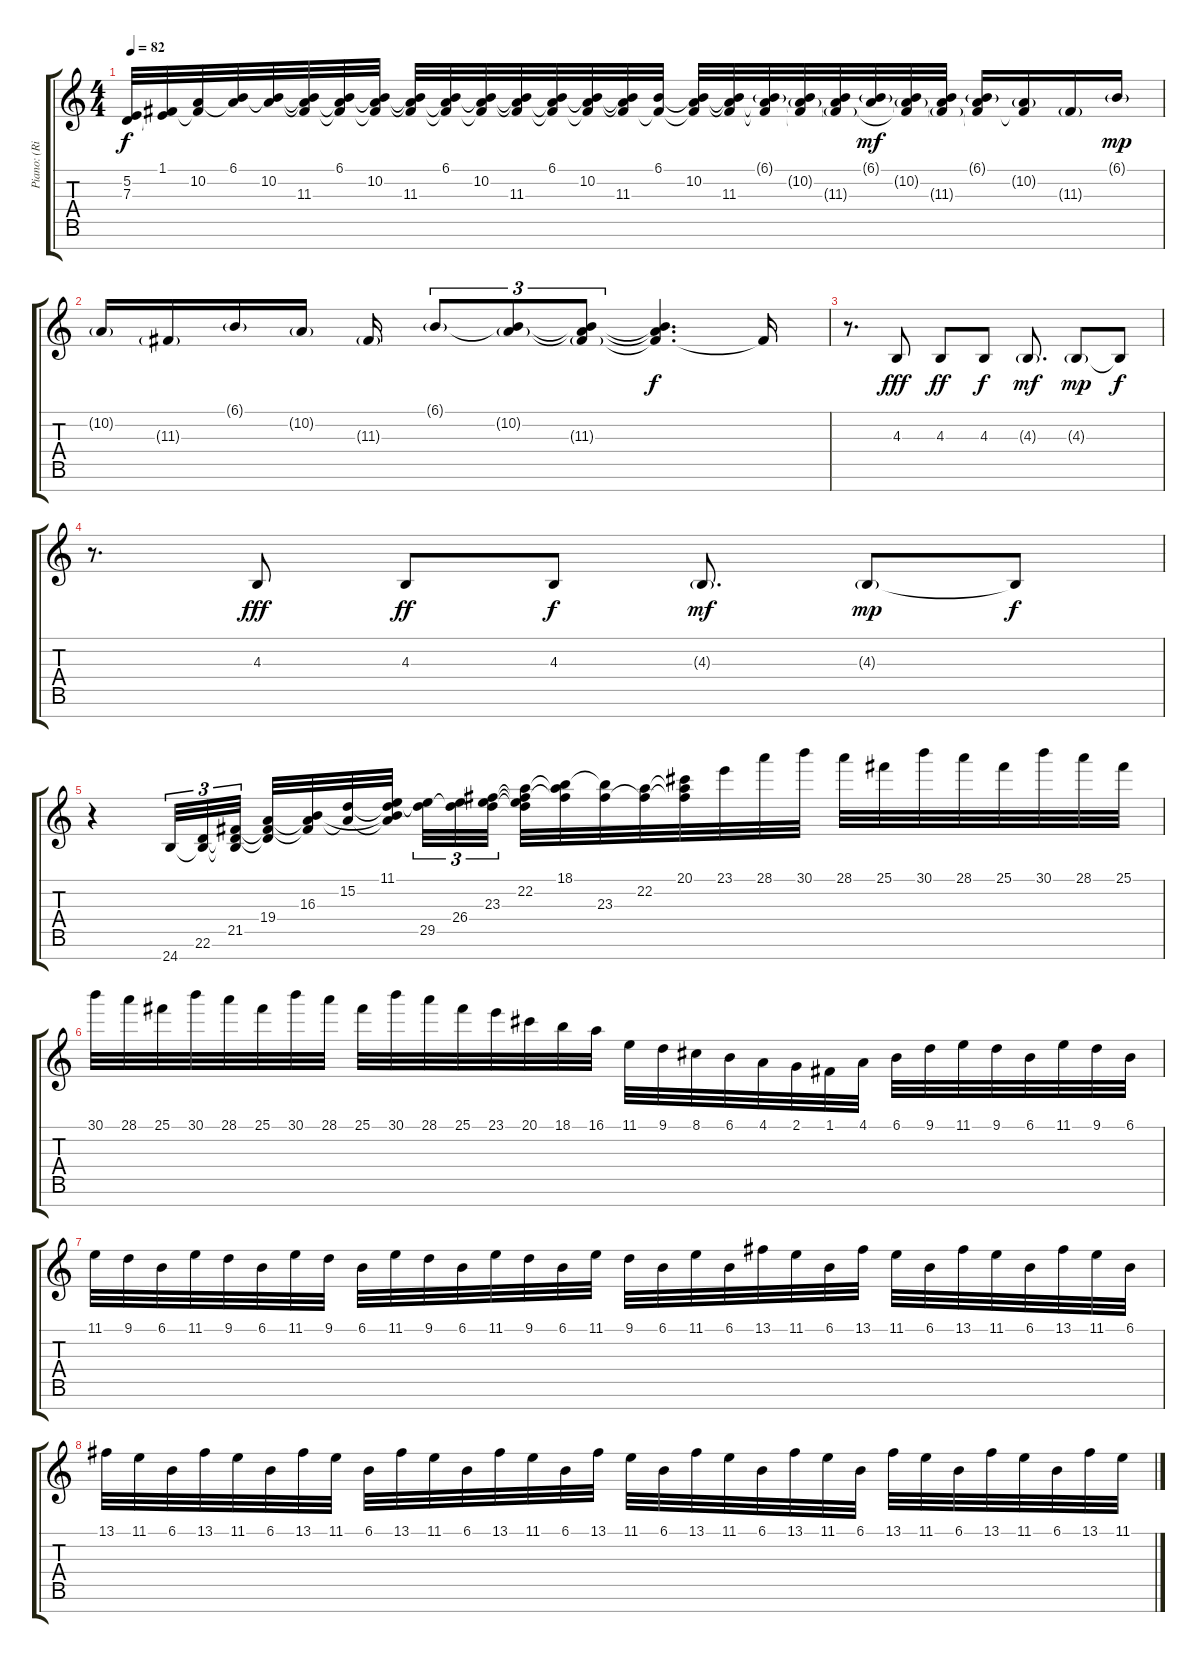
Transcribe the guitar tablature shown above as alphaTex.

\track ("Piano: (Right Hand)" "Piano: (Ri") {instrument acousticgrandpiano}
\staff {score tabs}
\tuning (F4 B3 G3 D3 A2 E2 B1) {hide}
\ts (4 4)
\tempo 82
\clef g2
\ks c
(5.2 7.3{t}).32{dy f} (1.1 5.2{t}).32 (1.1{t} 10.2).32 (6.1 10.2{t}).32 (6.1{t} 10.2).32 (6.1{t} 10.2{t} 11.3).32 (6.1 10.2{t} 11.3{t}).32 (6.1{t} 10.2 11.3{t}).32 (6.1{t} 10.2{t} 11.3).32 (6.1 10.2{t} 11.3{t}).32 (6.1{t} 10.2 11.3{t}).32 (6.1{t} 10.2{t} 11.3).32 (6.1 10.2{t} 11.3{t}).32 (6.1{t} 10.2 11.3{t}).32 (6.1{t} 10.2{t} 11.3).32 (6.1 11.3{t}).32 (6.1{t} 10.2 11.3{t}).32 (6.1{t} 10.2{t} 11.3).32 (6.1{g} 10.2{t} 11.3{t}).32 (6.1{t} 10.2{g} 11.3{t}).32 (6.1{t} 10.2{t} 11.3{g}).32 (6.1{g} 10.2{t}).32{dy mf} (6.1{t} 10.2{g} 11.3{t}).32 (6.1{t} 10.2{t} 11.3{g}).32 (6.1{g} 10.2{t} 11.3{t}).16 (10.2{g} 11.3{t}).16 11.3{g}.16 6.1{g}.16{dy mp} |
10.2{g}.16 11.3{g}.16 6.1{g}.16 10.2{g}.16 11.3{g}.16 6.1{g}.8{tu (3 2)} (6.1{t} 10.2{g}).8{tu (3 2)} (6.1{t} 10.2{t} 11.3{g}).8{tu (3 2)} (6.1{t} 10.2{t} 11.3{t}).4{d dy f} 11.3{t}.16 |
r.8{d} 4.3.8{dy fff} 4.3.8{dy ff} 4.3.8{dy f} 4.3{g}.8{d dy mf} 4.3{g}.8{dy mp} 4.3{t}.8{dy f} |
r.8{d} 4.3.8{dy fff} 4.3.8{dy ff} 4.3.8{dy f} 4.3{g}.8{d dy mf} 4.3{g}.8{dy mp} 4.3{t}.8{dy f} |
r.4 24.7.32{tu (3 2)} (22.6 24.7{t}).32{tu (3 2)} (21.5 22.6{t} 24.7{t}).32{tu (3 2) beam splitsecondary} (19.4 21.5{t} 22.6{t}).32 (16.3 19.4{t} 21.5{t}).32 (15.2 19.4{t}).32 (11.1 15.2{t} 16.3{t} 19.4{t}).32{beam splitsecondary} (11.1{t} 29.5).32{tu (3 2)} (26.4 29.5{t}).32{tu (3 2)} (23.3 26.4{t} 29.5{t}).32{tu (3 2)} (22.2 23.3{t} 26.4{t} 29.5{t}).32 (18.1 22.2{t} 23.3{t}).32 (18.1{t} 23.3).32 (22.2 23.3{t}).32 (20.1 22.2{t} 23.3{t}).32 23.1.32 28.1.32 30.1.32 28.1.32 25.1.32 30.1.32 28.1.32 25.1.32 30.1.32 28.1.32 25.1.32 |
30.1.32 28.1.32 25.1.32 30.1.32 28.1.32 25.1.32 30.1.32 28.1.32 25.1.32 30.1.32 28.1.32 25.1.32 23.1.32 20.1.32 18.1.32 16.1.32 11.1.32 9.1.32 8.1.32 6.1.32 4.1.32 2.1.32 1.1.32 4.1.32 6.1.32 9.1.32 11.1.32 9.1.32 6.1.32 11.1.32 9.1.32 6.1.32 |
11.1.32 9.1.32 6.1.32 11.1.32 9.1.32 6.1.32 11.1.32 9.1.32 6.1.32 11.1.32 9.1.32 6.1.32 11.1.32 9.1.32 6.1.32 11.1.32 9.1.32 6.1.32 11.1.32 6.1.32 13.1.32 11.1.32 6.1.32 13.1.32 11.1.32 6.1.32 13.1.32 11.1.32 6.1.32 13.1.32 11.1.32 6.1.32 |
13.1.32 11.1.32 6.1.32 13.1.32 11.1.32 6.1.32 13.1.32 11.1.32 6.1.32 13.1.32 11.1.32 6.1.32 13.1.32 11.1.32 6.1.32 13.1.32 11.1.32 6.1.32 13.1.32 11.1.32 6.1.32 13.1.32 11.1.32 6.1.32 13.1.32 11.1.32 6.1.32 13.1.32 11.1.32 6.1.32 13.1.32 11.1.32
